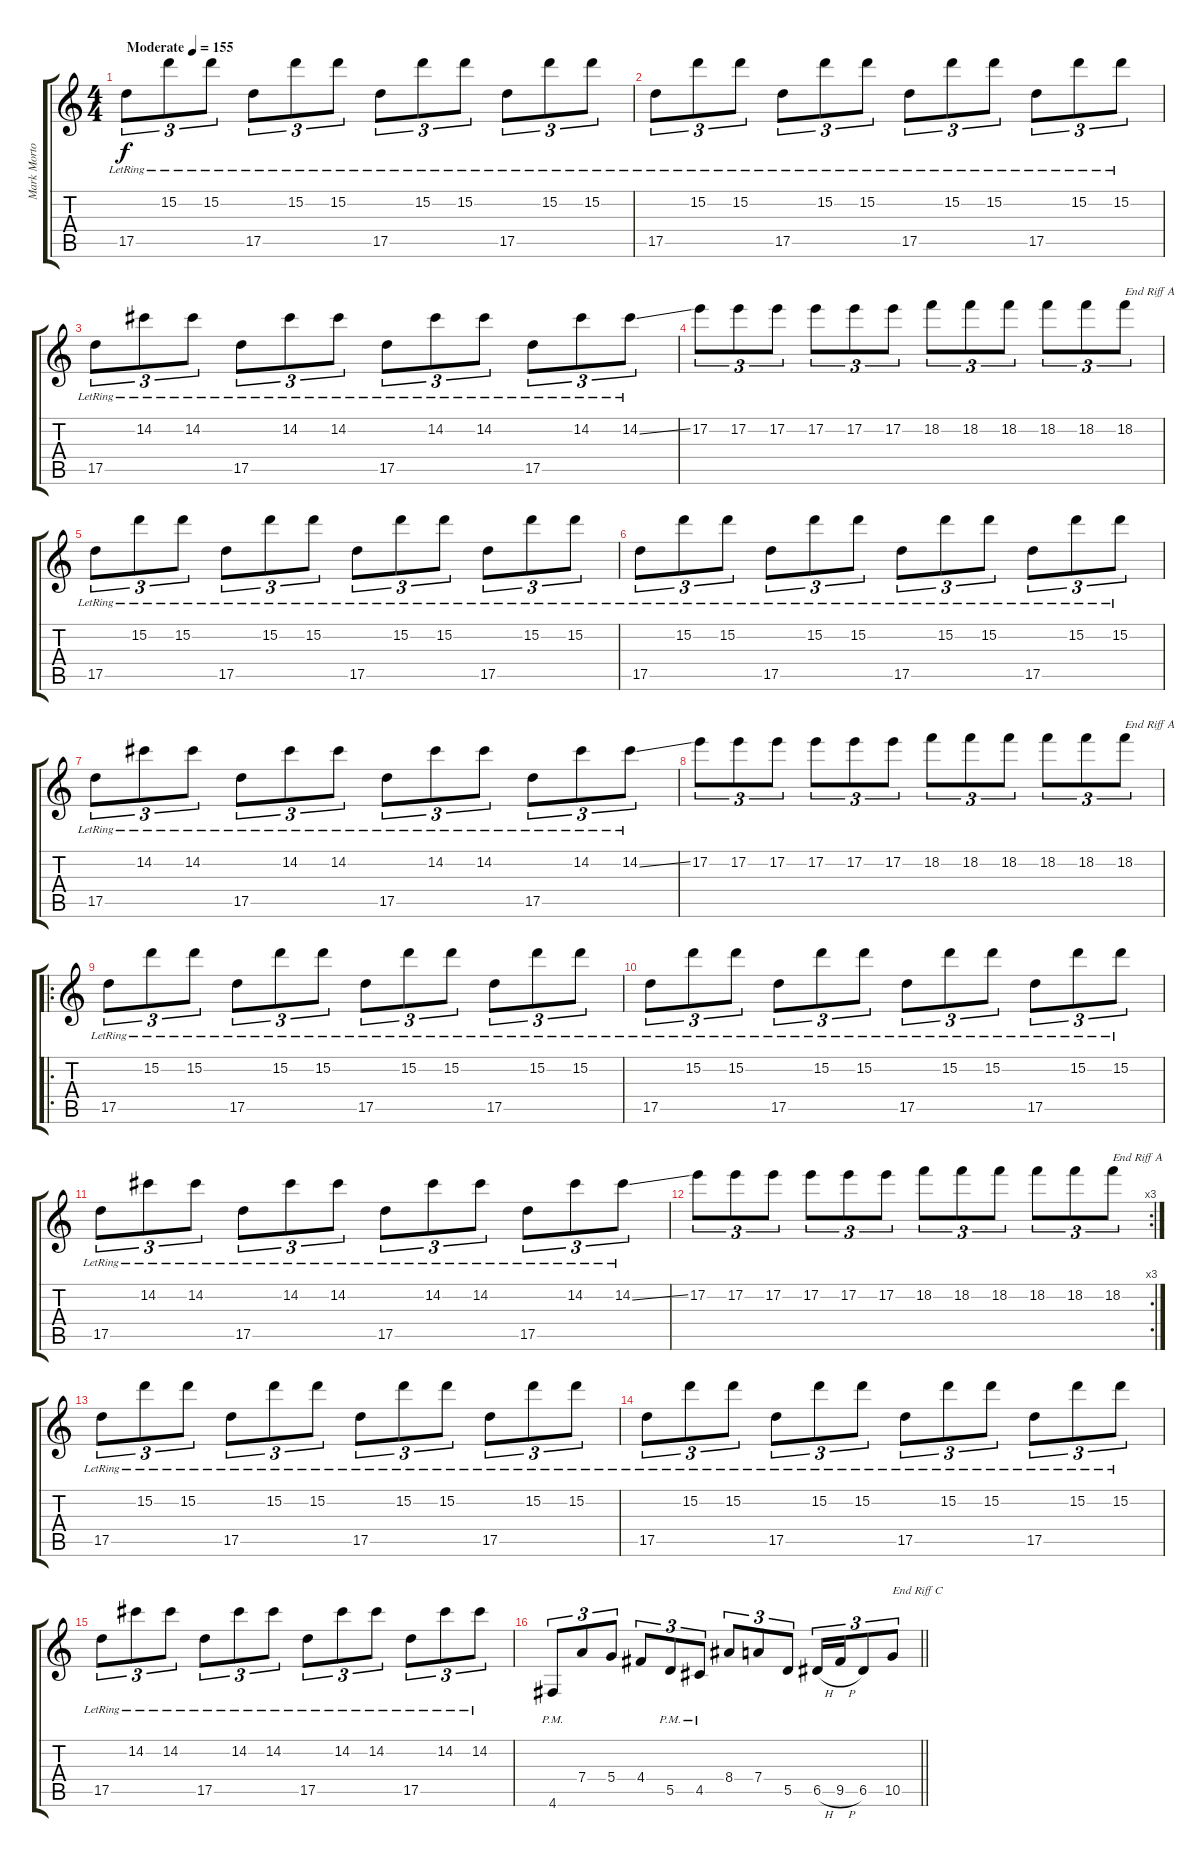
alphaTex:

\track ("Mark Morton" "Mark Morto") {instrument distortionguitar}
\staff {score tabs}
\tuning (E4 B3 G3 D3 A2 D2) {hide}
\ts (4 4)
\tempo (155 "Moderate")
\clef g2
\ks c
17.5{lr}.8{tu (3 2) dy f instrument distortionguitar} 15.2{lr}.8{tu (3 2)} 15.2{lr}.8{tu (3 2)} 17.5{lr}.8{tu (3 2)} 15.2{lr}.8{tu (3 2)} 15.2{lr}.8{tu (3 2)} 17.5{lr}.8{tu (3 2)} 15.2{lr}.8{tu (3 2)} 15.2{lr}.8{tu (3 2)} 17.5{lr}.8{tu (3 2)} 15.2{lr}.8{tu (3 2)} 15.2{lr}.8{tu (3 2)} |
17.5{lr}.8{tu (3 2)} 15.2{lr}.8{tu (3 2)} 15.2{lr}.8{tu (3 2)} 17.5{lr}.8{tu (3 2)} 15.2{lr}.8{tu (3 2)} 15.2{lr}.8{tu (3 2)} 17.5{lr}.8{tu (3 2)} 15.2{lr}.8{tu (3 2)} 15.2{lr}.8{tu (3 2)} 17.5{lr}.8{tu (3 2)} 15.2{lr}.8{tu (3 2)} 15.2{lr}.8{tu (3 2)} |
17.5{lr}.8{tu (3 2)} 14.2{lr}.8{tu (3 2)} 14.2{lr}.8{tu (3 2)} 17.5{lr}.8{tu (3 2)} 14.2{lr}.8{tu (3 2)} 14.2{lr}.8{tu (3 2)} 17.5{lr}.8{tu (3 2)} 14.2{lr}.8{tu (3 2)} 14.2{lr}.8{tu (3 2)} 17.5{lr}.8{tu (3 2)} 14.2{lr}.8{tu (3 2)} 14.2{ss lr}.8{tu (3 2)} |
17.2.8{tu (3 2)} 17.2.8{tu (3 2)} 17.2.8{tu (3 2)} 17.2.8{tu (3 2)} 17.2.8{tu (3 2)} 17.2.8{tu (3 2)} 18.2.8{tu (3 2)} 18.2.8{tu (3 2)} 18.2.8{tu (3 2)} 18.2.8{tu (3 2)} 18.2.8{tu (3 2)} 18.2.8{tu (3 2) txt "End Riff A"} |
17.5{lr}.8{tu (3 2)} 15.2{lr}.8{tu (3 2)} 15.2{lr}.8{tu (3 2)} 17.5{lr}.8{tu (3 2)} 15.2{lr}.8{tu (3 2)} 15.2{lr}.8{tu (3 2)} 17.5{lr}.8{tu (3 2)} 15.2{lr}.8{tu (3 2)} 15.2{lr}.8{tu (3 2)} 17.5{lr}.8{tu (3 2)} 15.2{lr}.8{tu (3 2)} 15.2{lr}.8{tu (3 2)} |
17.5{lr}.8{tu (3 2)} 15.2{lr}.8{tu (3 2)} 15.2{lr}.8{tu (3 2)} 17.5{lr}.8{tu (3 2)} 15.2{lr}.8{tu (3 2)} 15.2{lr}.8{tu (3 2)} 17.5{lr}.8{tu (3 2)} 15.2{lr}.8{tu (3 2)} 15.2{lr}.8{tu (3 2)} 17.5{lr}.8{tu (3 2)} 15.2{lr}.8{tu (3 2)} 15.2{lr}.8{tu (3 2)} |
17.5{lr}.8{tu (3 2)} 14.2{lr}.8{tu (3 2)} 14.2{lr}.8{tu (3 2)} 17.5{lr}.8{tu (3 2)} 14.2{lr}.8{tu (3 2)} 14.2{lr}.8{tu (3 2)} 17.5{lr}.8{tu (3 2)} 14.2{lr}.8{tu (3 2)} 14.2{lr}.8{tu (3 2)} 17.5{lr}.8{tu (3 2)} 14.2{lr}.8{tu (3 2)} 14.2{ss lr}.8{tu (3 2)} |
17.2.8{tu (3 2)} 17.2.8{tu (3 2)} 17.2.8{tu (3 2)} 17.2.8{tu (3 2)} 17.2.8{tu (3 2)} 17.2.8{tu (3 2)} 18.2.8{tu (3 2)} 18.2.8{tu (3 2)} 18.2.8{tu (3 2)} 18.2.8{tu (3 2)} 18.2.8{tu (3 2)} 18.2.8{tu (3 2) txt "End Riff A"} |
\ro
17.5{lr}.8{tu (3 2)} 15.2{lr}.8{tu (3 2)} 15.2{lr}.8{tu (3 2)} 17.5{lr}.8{tu (3 2)} 15.2{lr}.8{tu (3 2)} 15.2{lr}.8{tu (3 2)} 17.5{lr}.8{tu (3 2)} 15.2{lr}.8{tu (3 2)} 15.2{lr}.8{tu (3 2)} 17.5{lr}.8{tu (3 2)} 15.2{lr}.8{tu (3 2)} 15.2{lr}.8{tu (3 2)} |
17.5{lr}.8{tu (3 2)} 15.2{lr}.8{tu (3 2)} 15.2{lr}.8{tu (3 2)} 17.5{lr}.8{tu (3 2)} 15.2{lr}.8{tu (3 2)} 15.2{lr}.8{tu (3 2)} 17.5{lr}.8{tu (3 2)} 15.2{lr}.8{tu (3 2)} 15.2{lr}.8{tu (3 2)} 17.5{lr}.8{tu (3 2)} 15.2{lr}.8{tu (3 2)} 15.2{lr}.8{tu (3 2)} |
17.5{lr}.8{tu (3 2)} 14.2{lr}.8{tu (3 2)} 14.2{lr}.8{tu (3 2)} 17.5{lr}.8{tu (3 2)} 14.2{lr}.8{tu (3 2)} 14.2{lr}.8{tu (3 2)} 17.5{lr}.8{tu (3 2)} 14.2{lr}.8{tu (3 2)} 14.2{lr}.8{tu (3 2)} 17.5{lr}.8{tu (3 2)} 14.2{lr}.8{tu (3 2)} 14.2{ss lr}.8{tu (3 2)} |
\rc 3
17.2.8{tu (3 2)} 17.2.8{tu (3 2)} 17.2.8{tu (3 2)} 17.2.8{tu (3 2)} 17.2.8{tu (3 2)} 17.2.8{tu (3 2)} 18.2.8{tu (3 2)} 18.2.8{tu (3 2)} 18.2.8{tu (3 2)} 18.2.8{tu (3 2)} 18.2.8{tu (3 2)} 18.2.8{tu (3 2) txt "End Riff A"} |
17.5{lr}.8{tu (3 2)} 15.2{lr}.8{tu (3 2)} 15.2{lr}.8{tu (3 2)} 17.5{lr}.8{tu (3 2)} 15.2{lr}.8{tu (3 2)} 15.2{lr}.8{tu (3 2)} 17.5{lr}.8{tu (3 2)} 15.2{lr}.8{tu (3 2)} 15.2{lr}.8{tu (3 2)} 17.5{lr}.8{tu (3 2)} 15.2{lr}.8{tu (3 2)} 15.2{lr}.8{tu (3 2)} |
17.5{lr}.8{tu (3 2)} 15.2{lr}.8{tu (3 2)} 15.2{lr}.8{tu (3 2)} 17.5{lr}.8{tu (3 2)} 15.2{lr}.8{tu (3 2)} 15.2{lr}.8{tu (3 2)} 17.5{lr}.8{tu (3 2)} 15.2{lr}.8{tu (3 2)} 15.2{lr}.8{tu (3 2)} 17.5{lr}.8{tu (3 2)} 15.2{lr}.8{tu (3 2)} 15.2{lr}.8{tu (3 2)} |
17.5{lr}.8{tu (3 2)} 14.2{lr}.8{tu (3 2)} 14.2{lr}.8{tu (3 2)} 17.5{lr}.8{tu (3 2)} 14.2{lr}.8{tu (3 2)} 14.2{lr}.8{tu (3 2)} 17.5{lr}.8{tu (3 2)} 14.2{lr}.8{tu (3 2)} 14.2{lr}.8{tu (3 2)} 17.5{lr}.8{tu (3 2)} 14.2{lr}.8{tu (3 2)} 14.2{lr}.8{tu (3 2)} |
\barLineRight lightlight
4.6{pm}.8{tu (3 2)} 7.4.8{tu (3 2)} 5.4.8{tu (3 2)} 4.4.8{tu (3 2)} 5.5{pm}.8{tu (3 2)} 4.5{pm}.8{tu (3 2)} 8.4.8{tu (3 2)} 7.4.8{tu (3 2)} 5.5.8{tu (3 2)} 6.5{h}.16{tu (3 2)} 9.5{h}.16{tu (3 2)} 6.5.8{tu (3 2)} 10.5.8{tu (3 2) txt "End Riff C"}
